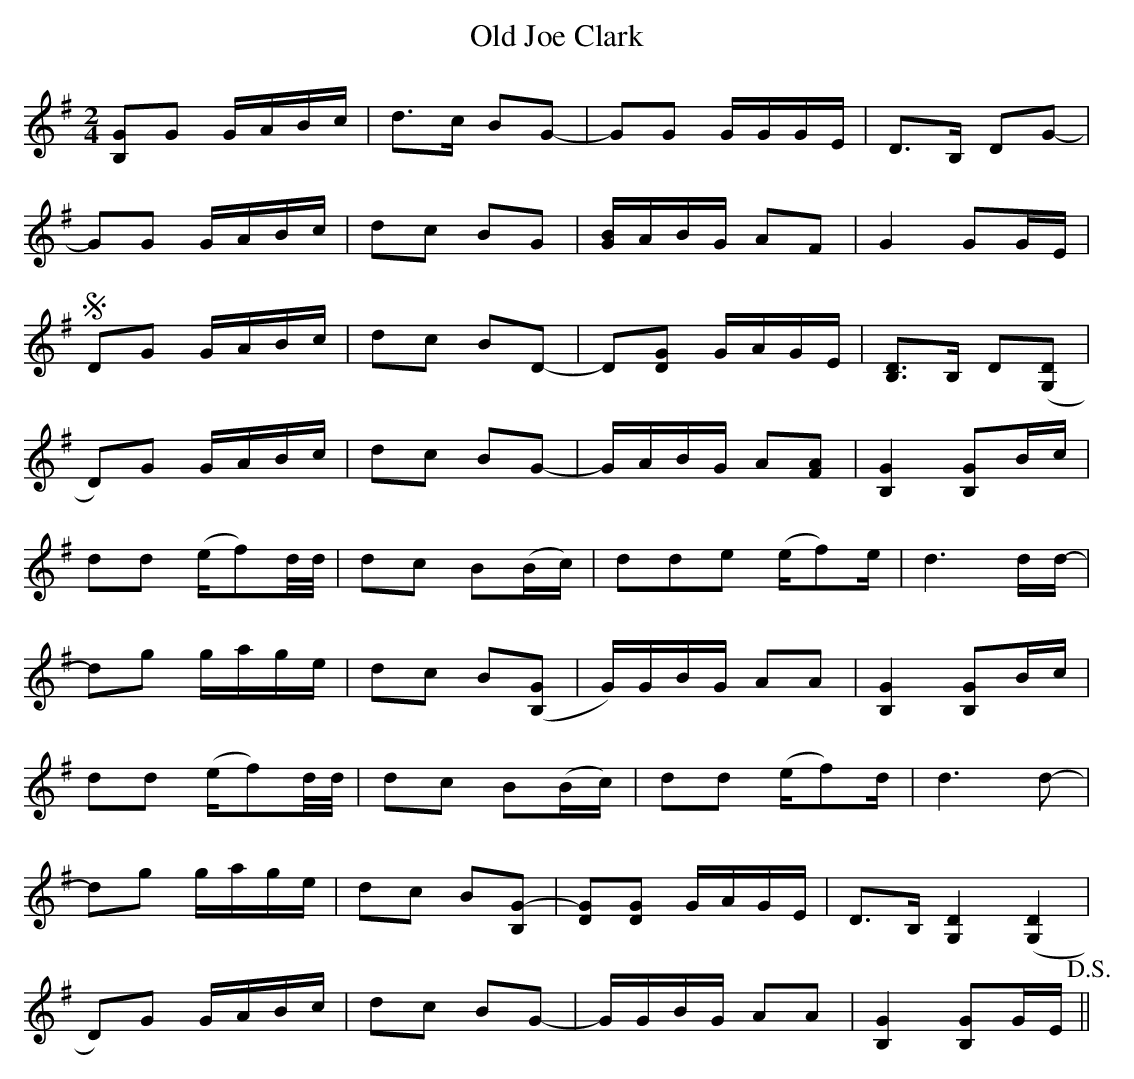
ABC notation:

X:1
T:Old Joe Clark
M:2/4
L:1/8
K:G
[B,G]G G/A/B/c/|d>c BG-|GG G/G/G/E/|D>B, DG-|
GG G/A/B/c/|dc BG|[G/B/]A/B/G/ AF|G2 GG/E/|
SDG G/A/B/c/|dc BD-|D[DG] G/A/G/E/|[B,D]>B, D([G,D]|
D)G G/A/B/c/|dc BG-|G/A/B/G/ A[FA]|[B,2G2] [B,G]B/c/|
dd (e/f)d/4d/4|dc B(B/c/)|dde (e/f)e/|d3 d/d/-|
dg g/a/g/e/|dc B([B,G]|G/)G/B/G/ AA |[B,2G2] [B,G]B/c/|
dd (e/f)d/4d/4|dc B(B/c/)|dd (e/f)d/|d3 d-|
dg g/a/g/e/|dc B[B,G]-|[DG][DG] G/A/G/E/|D>B, [G,2D2]([G,2D2] |
D)G G/A/B/c/|dc BG-|G/G/B/G/ AA|[B,2G2][B,G]G/E/!D.S.!||
